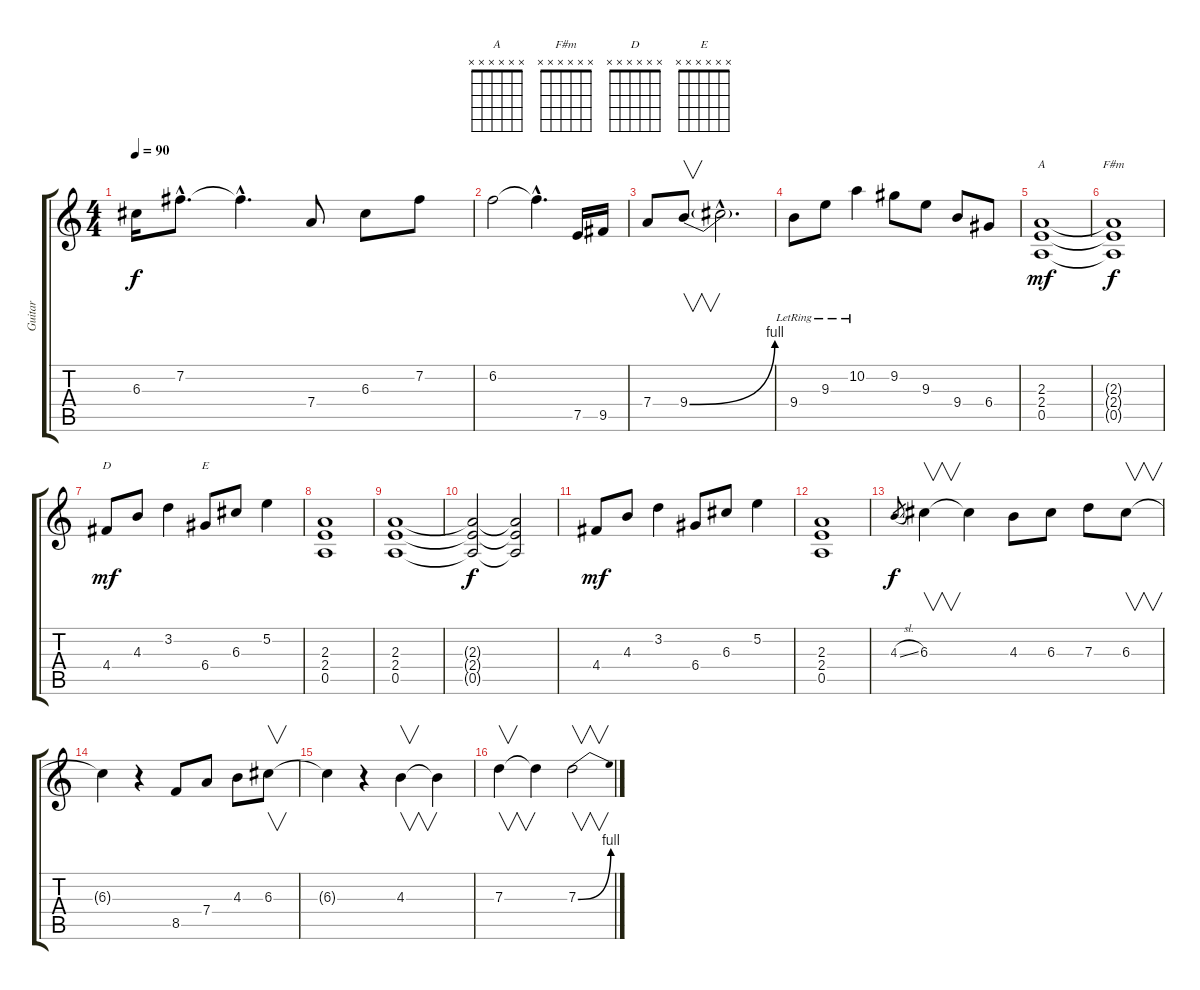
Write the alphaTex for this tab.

\track ("Guitar" "Guitar") {instrument overdrivenguitar}
\staff {score tabs}
\tuning (E4 B3 G3 D3 A2 E2) {hide}
\chord ("A" x x x x x x) {firstfret 0}
\chord ("F#m" x x x x x x) {firstfret 0}
\chord ("D" x x x x x x) {firstfret 0}
\chord ("E" x x x x x x) {firstfret 0}
\ts (4 4)
\tempo 90
\clef g2
\ks c
6.3.16{dy f} 7.2{hac}.8{d} 7.2{hac t}.4{d} 7.4.8 6.3.8 7.2.8 |
6.2.2 6.2{hac t}.4{d} 7.5.16 9.5.16 |
7.4.8 9.4{be (bend 0 0 60 4)}.8{v} 9.4{hac t}.2{d} |
9.4{lr}.8 9.3{lr}.8 10.2{lr}.4 9.2.8 9.3.8 9.4.8 6.4.8 |
(2.3 2.4 0.5).1{ch "A" txt "" dy mf} |
(2.3{t} 2.4{t} 0.5{t}).1{ch "F#m" dy f} |
4.4.8{ch "D" dy mf} 4.3.8 3.2.4 6.4.8{ch "E"} 6.3.8 5.2.4 |
(2.3 2.4 0.5).1 |
(2.3 2.4 0.5).1 |
(2.3{t} 2.4{t} 0.5{t}).2{dy f} (2.3{t} 2.4{t} 0.5{t}).2 |
4.4.8{dy mf} 4.3.8 3.2.4 6.4.8 6.3.8 5.2.4 |
(2.3 2.4 0.5).1 |
4.3{sl}.8{gr dy f} 6.3.4{v} 6.3{t}.4 4.3.8 6.3.8 7.3.8 6.3.8{v} |
6.3{t}.4 r.4 8.5.8 7.4.8 4.3.8 6.3.8{v} |
6.3{t}.4 r.4 4.3.4{v} 4.3{t}.4 |
7.3.4{v} 7.3{t}.4 7.3{be (bend 0 0 60 4)}.2{v}
